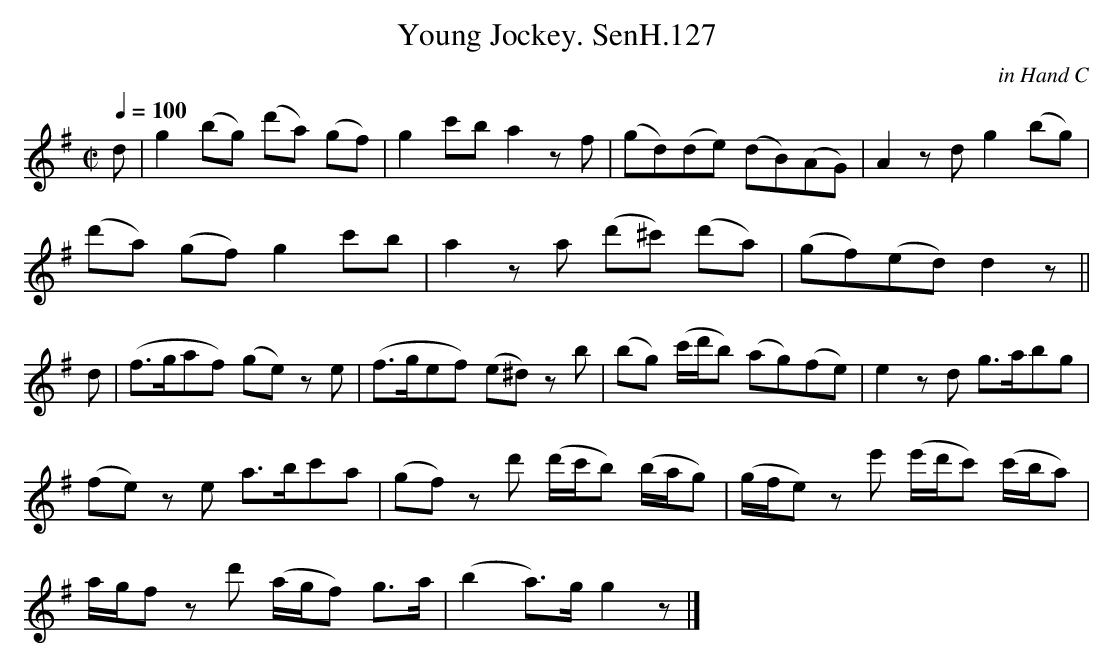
X:1
T:Young Jockey. SenH.127
C:in Hand C
Q:1/4=100
M:C|
L:1/8
K:G
d | g2(bg) (d'a) (gf) | g2 c'ba2zf | (gd)(de) (dB)(AG) | A2zdg2(bg) |
(d'a) (gf) g2 c'b | a2za (d'^c') (d'a) | (gf)(ed)d2z ||
d |(f>gaf) (ge)z e | (f>gef) (e^d)z b | (bg) (c'/d'/b) (ag)(fe) | e2zd g>abg |
(fe)z e a>bc'a | (gf)z d' (d'/c'/b) (b/a/g)| (g/f/e)z e' (e'/d'/c') (c'/b/a) |
a/g/fz d' (a/g/f) g>a | (b2a>)g g2z |]
